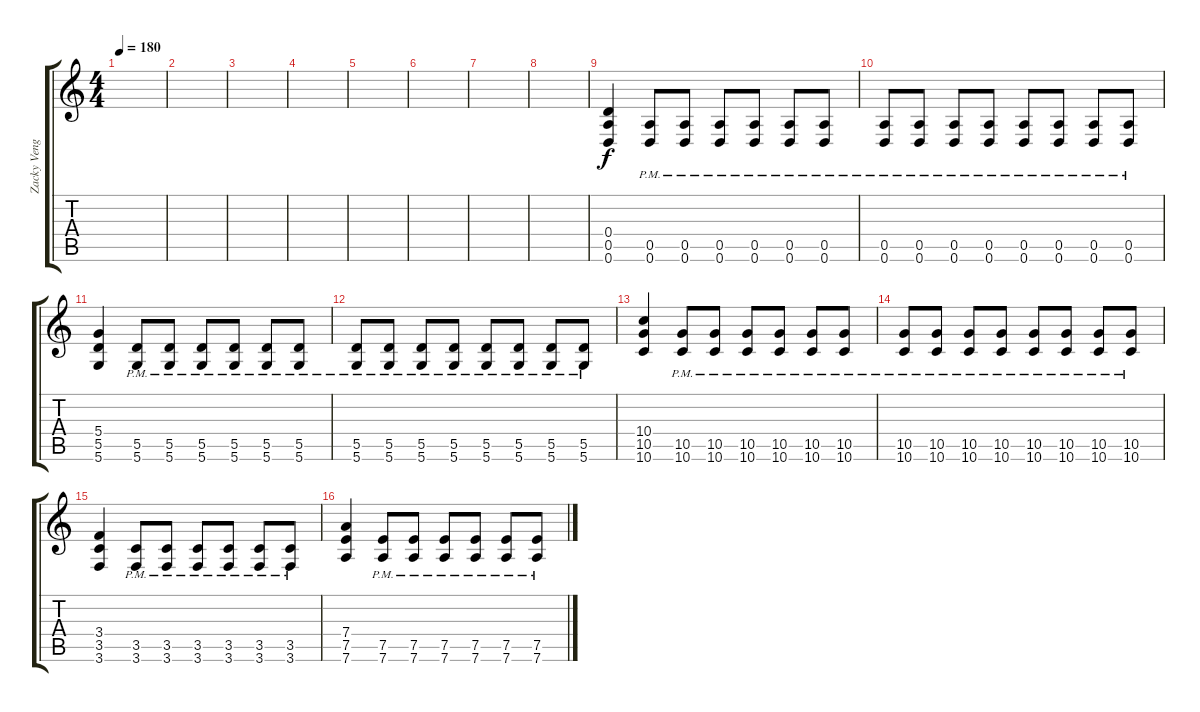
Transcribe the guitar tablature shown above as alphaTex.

\track ("Zacky Vengeance" "Zacky Veng") {instrument distortionguitar}
\staff {score tabs}
\tuning (E4 B3 G3 D3 A2 D2) {hide}
\ts (4 4)
\tempo 180
\clef g2
\ks c
|
|
|
|
|
|
|
|
(0.4 0.5 0.6).4 (0.5{pm} 0.6{pm}).8 (0.5{pm} 0.6{pm}).8 (0.5{pm} 0.6{pm}).8 (0.5{pm} 0.6{pm}).8 (0.5{pm} 0.6{pm}).8 (0.5{pm} 0.6{pm}).8 |
(0.5{pm} 0.6{pm}).8 (0.5{pm} 0.6{pm}).8 (0.5{pm} 0.6{pm}).8 (0.5{pm} 0.6{pm}).8 (0.5{pm} 0.6{pm}).8 (0.5{pm} 0.6{pm}).8 (0.5{pm} 0.6{pm}).8 (0.5{pm} 0.6{pm}).8 |
(5.4 5.5 5.6).4 (5.5{pm} 5.6{pm}).8 (5.5{pm} 5.6{pm}).8 (5.5{pm} 5.6{pm}).8 (5.5{pm} 5.6{pm}).8 (5.5{pm} 5.6{pm}).8 (5.5{pm} 5.6{pm}).8 |
(5.5{pm} 5.6{pm}).8 (5.5{pm} 5.6{pm}).8 (5.5{pm} 5.6{pm}).8 (5.5{pm} 5.6{pm}).8 (5.5{pm} 5.6{pm}).8 (5.5{pm} 5.6{pm}).8 (5.5{pm} 5.6{pm}).8 (5.5{pm} 5.6{pm}).8 |
(10.4 10.5 10.6).4 (10.5{pm} 10.6{pm}).8 (10.5{pm} 10.6{pm}).8 (10.5{pm} 10.6{pm}).8 (10.5{pm} 10.6{pm}).8 (10.5{pm} 10.6{pm}).8 (10.5{pm} 10.6{pm}).8 |
(10.5{pm} 10.6{pm}).8 (10.5{pm} 10.6{pm}).8 (10.5{pm} 10.6{pm}).8 (10.5{pm} 10.6{pm}).8 (10.5{pm} 10.6{pm}).8 (10.5{pm} 10.6{pm}).8 (10.5{pm} 10.6{pm}).8 (10.5{pm} 10.6{pm}).8 |
(3.4 3.5 3.6).4 (3.5{pm} 3.6{pm}).8 (3.5{pm} 3.6{pm}).8 (3.5{pm} 3.6{pm}).8 (3.5{pm} 3.6{pm}).8 (3.5{pm} 3.6{pm}).8 (3.5{pm} 3.6{pm}).8 |
(7.4 7.5 7.6).4 (7.5{pm} 7.6{pm}).8 (7.5{pm} 7.6{pm}).8 (7.5{pm} 7.6{pm}).8 (7.5{pm} 7.6{pm}).8 (7.5{pm} 7.6{pm}).8 (7.5{pm} 7.6{pm}).8
